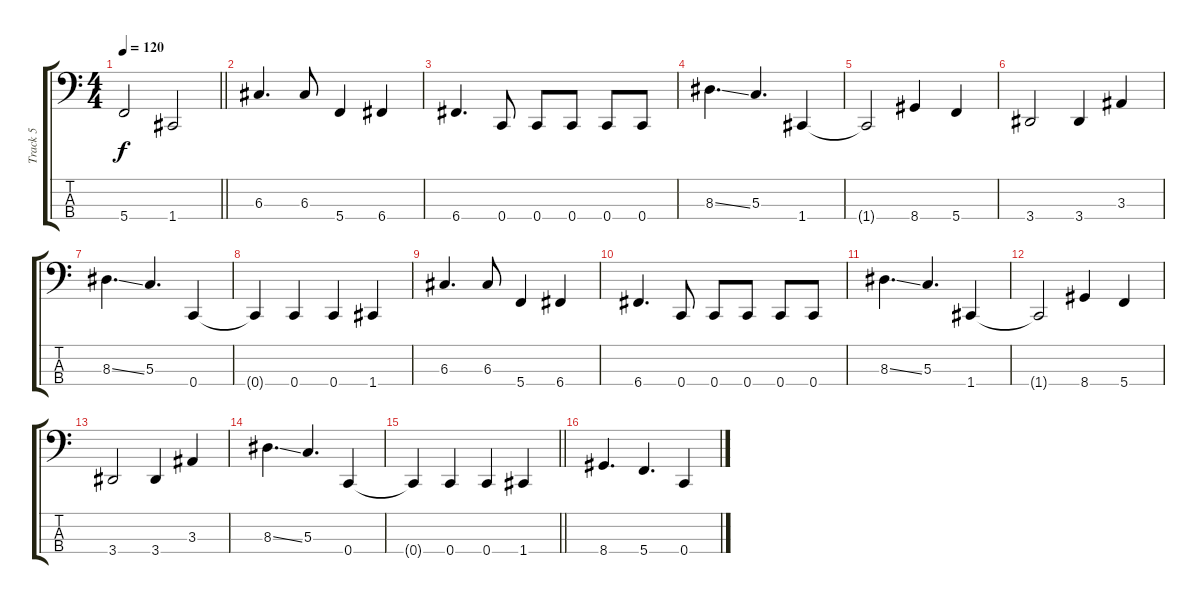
\track ("Track 5" "Track 5") {instrument electricbasspick}
\staff {score tabs}
\tuning (F2 C2 G1 C1) {hide}
\ts (4 4)
\tempo 120
\clef f4
\barLineRight lightlight
\ks c
5.4{t}.2{dy f} 1.4.2 |
\section ("" "")
6.3.4{d} 6.3.8 5.4.4 6.4.4 |
6.4.4{d} 0.4.8 0.4.8 0.4.8 0.4.8 0.4.8 |
8.3{ss}.4{d} 5.3.4{d} 1.4.4 |
1.4{t}.2 8.4.4 5.4.4 |
3.4.2 3.4.4 3.3.4 |
8.3{ss}.4{d} 5.3.4{d} 0.4.4 |
0.4{t}.4 0.4.4 0.4.4 1.4.4 |
6.3.4{d} 6.3.8 5.4.4 6.4.4 |
6.4.4{d} 0.4.8 0.4.8 0.4.8 0.4.8 0.4.8 |
8.3{ss}.4{d} 5.3.4{d} 1.4.4 |
1.4{t}.2 8.4.4 5.4.4 |
3.4.2 3.4.4 3.3.4 |
8.3{ss}.4{d} 5.3.4{d} 0.4.4 |
\barLineRight lightlight
0.4{t}.4 0.4.4 0.4.4 1.4.4 |
\section ("" "")
8.4.4{d} 5.4.4{d} 0.4.4
